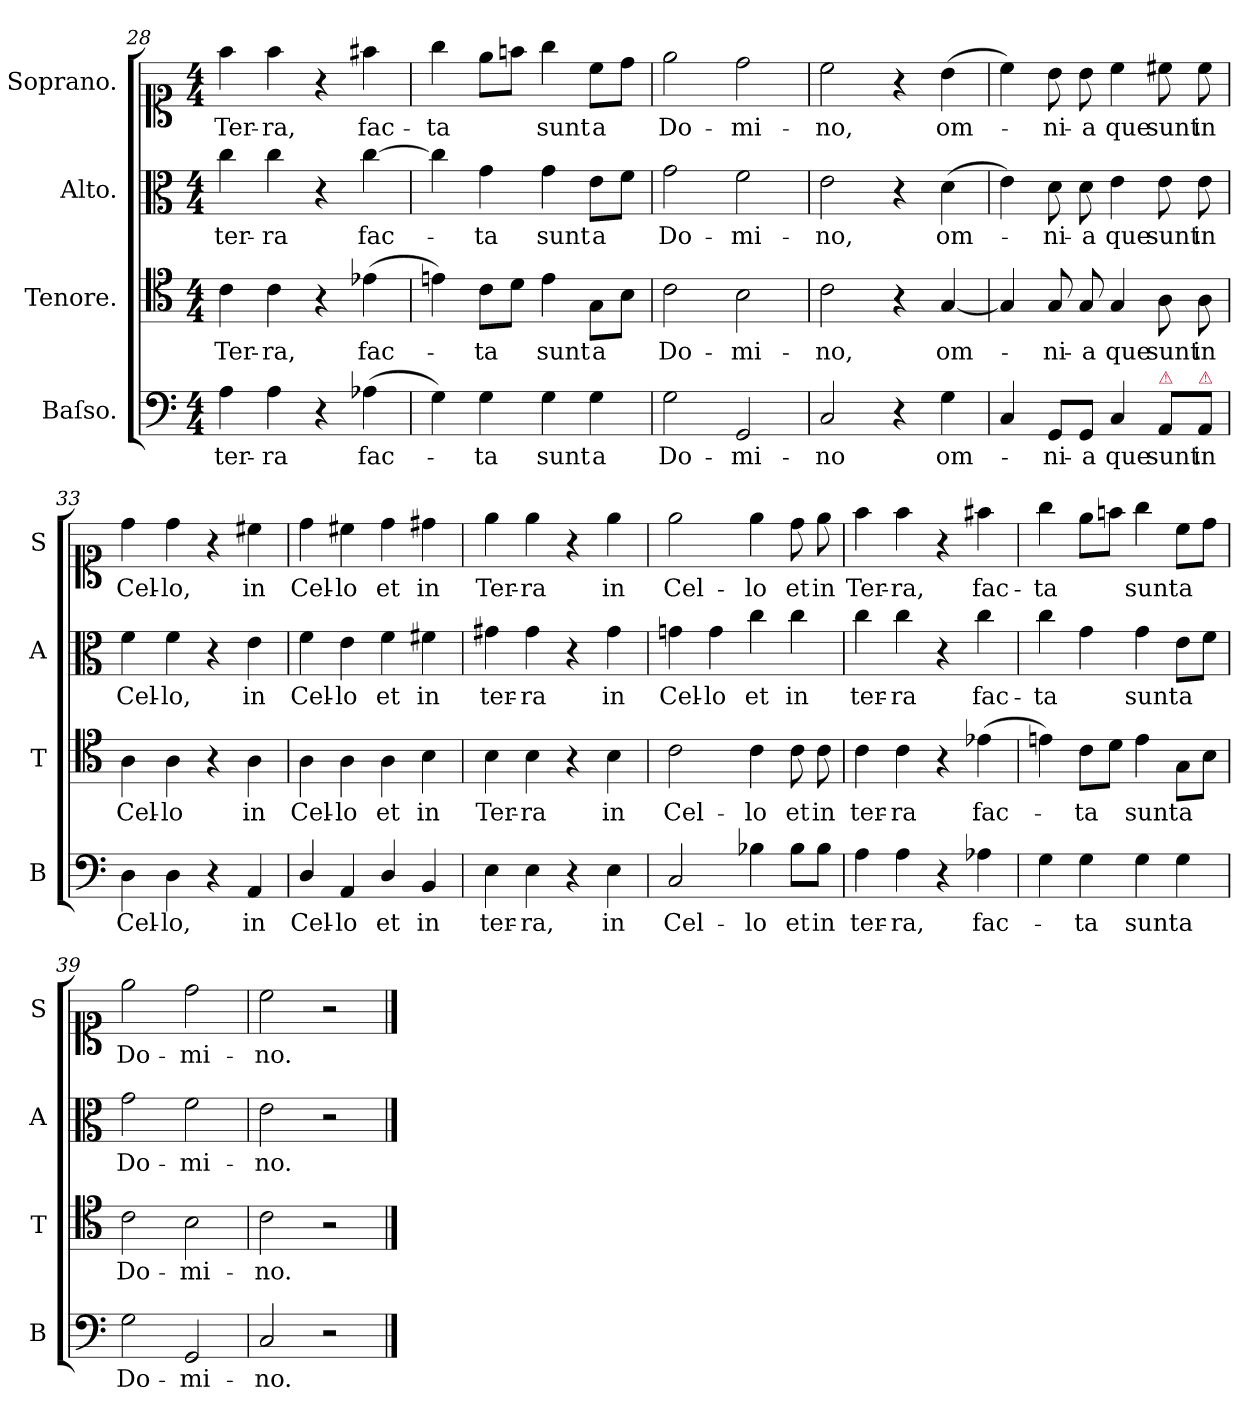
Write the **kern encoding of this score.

**kern	**text	**kern	**text	**kern	**text	**kern	**text
*part4	*part4	*part3	*part3	*part2	*part2	*part1	*part1
*staff4	*staff4	*staff3	*staff3	*staff2	*staff2	*staff1	*staff1
*I"Baſso.	*	*I"Tenore.	*	*I"Alto.	*	*I"Soprano.	*
*I'B	*	*I'T	*	*I'A	*	*I'S	*
*clefF4	*	*clefC4	*	*clefC3	*	*clefC1	*
*k[]	*	*k[]	*	*k[]	*	*k[]	*
*M4/4	*	*M4/4	*	*M4/4	*	*M4/4	*
=28	=28	=28	=28	=28	=28	=28	=28
4A\	ter-	4c\	Ter-	4cc\	ter-	4ff\	Ter-
4A\	-ra	4c\	-ra,	4cc\	-ra	4ff\	-ra,
4r	.	4r	.	4r	.	4r	.
(>4A-X\	fac-	(>4e-X\	fac-	[4cc\	fac-	4ff#X\	fac-
=29	=29	=29	=29	=29	=29	=29	=29
4G\)	.	4en\)	.	4cc\]	.	4gg\	-ta
4G\	-ta	8c\L	-ta	4g\	-ta	8ee\L	.
.	.	8d\J	.	.	.	8ffn\J	.
4G\	sunt	4e\	sunt	4g\	sunt	4gg\	sunt
4G\	a	8G\L	a	8e\L	a	8cc\L	a
.	.	8B\J	.	8f\J	.	8dd\J	.
=30	=30	=30	=30	=30	=30	=30	=30
2G\	Do-	2c\	Do-	2g\	Do-	2ee\	Do-
2GG/	-mi-	2B\	-mi-	2f\	-mi-	2dd\	-mi-
=31	=31	=31	=31	=31	=31	=31	=31
2C/	-no	2c\	-no,	2e\	-no,	2cc\	-no,
4r	.	4r	.	4r	.	4r	.
4G\	om-	[4G/	om-	(>4d\	om-	(>4b\	om-
=32	=32	=32	=32	=32	=32	=32	=32
4C/	.	4G/]	.	4e\)	.	4cc\)	.
8GG/L	-ni-	8G/	-ni-	8d\	-ni-	8b\	-ni-
8GG/J	-a	8G/	-a	8d\	-a	8b\	-a
4C/	que	4G/	que	4e\	que	4cc\	que
!LO:TX:a:color=crimson:t=⚠	!	!	!	!	!	!	!
8AA/L	sunt	8A\	sunt	8e\	sunt	8cc#X\	sunt
!LO:TX:a:color=crimson:t=⚠	!	!	!	!	!	!	!
8AA/J	in	8A\	in	8e\	in	8cc#\	in
=33	=33	=33	=33	=33	=33	=33	=33
4D\	Cel-	4A\	Cel-	4f\	Cel-	4dd\	Cel-
4D\	-lo,	4A\	-lo	4f\	-lo,	4dd\	-lo,
4r	.	4r	.	4r	.	4r	.
4AA/	in	4A\	in	4e\	in	4cc#X\	in
=34	=34	=34	=34	=34	=34	=34	=34
4D/	Cel-	4A\	Cel-	4f\	Cel-	4dd\	Cel-
4AA/	-lo	4A\	-lo	4e\	-lo	4cc#X\	-lo
4D/	et	4A\	et	4f\	et	4dd\	et
4BB/	in	4B\	in	4f#X\	in	4dd#X\	in
=35	=35	=35	=35	=35	=35	=35	=35
4E\	ter-	4B\	Ter-	4g#X\	ter-	4ee\	Ter-
4E\	-ra,	4B\	-ra	4g#\	-ra	4ee\	-ra
4r	.	4r	.	4r	.	4r	.
4E\	in	4B\	in	4g#\	in	4ee\	in
=36	=36	=36	=36	=36	=36	=36	=36
2C/	Cel-	2c\	Cel-	4gn\	Cel-	2ee\	Cel-
.	.	.	.	4g\	-lo	.	.
4B-X\	-lo	4c\	-lo	4cc\	et	4ee\	-lo
8B-\L	et	8c\	et	4cc\	in	8dd\	et
8B-\J	in	8c\	in	.	.	8ee\	in
=37	=37	=37	=37	=37	=37	=37	=37
4A\	ter-	4c\	ter-	4cc\	ter-	4ff\	Ter-
4A\	-ra,	4c\	-ra	4cc\	-ra	4ff\	-ra,
4r	.	4r	.	4r	.	4r	.
4A-X\	fac-	(>4e-X\	fac-	4cc\	fac-	4ff#X\	fac-
=38	=38	=38	=38	=38	=38	=38	=38
4G\	.	4en\)	.	4cc\	-ta	4gg\	-ta
4G\	-ta	8c\L	ta	4g\	.	8ee\L	.
.	.	8d\J	.	.	.	8ffn\J	.
4G\	sunt	4e\	sunt	4g\	sunt	4gg\	sunt
4G\	a	8G\L	a	8e\L	a	8cc\L	a
.	.	8B\J	.	8f\J	.	8dd\J	.
=39	=39	=39	=39	=39	=39	=39	=39
2G\	Do-	2c\	Do-	2g\	Do-	2ee\	Do-
2GG/	-mi-	2B\	-mi-	2f\	-mi-	2dd\	-mi-
=40	=40	=40	=40	=40	=40	=40	=40
2C/	-no.	2c\	-no.	2e\	-no.	2cc\	-no.
2r	.	2r	.	2r	.	2r	.
==	==	==	==	==	==	==	==
*-	*-	*-	*-	*-	*-	*-	*-
